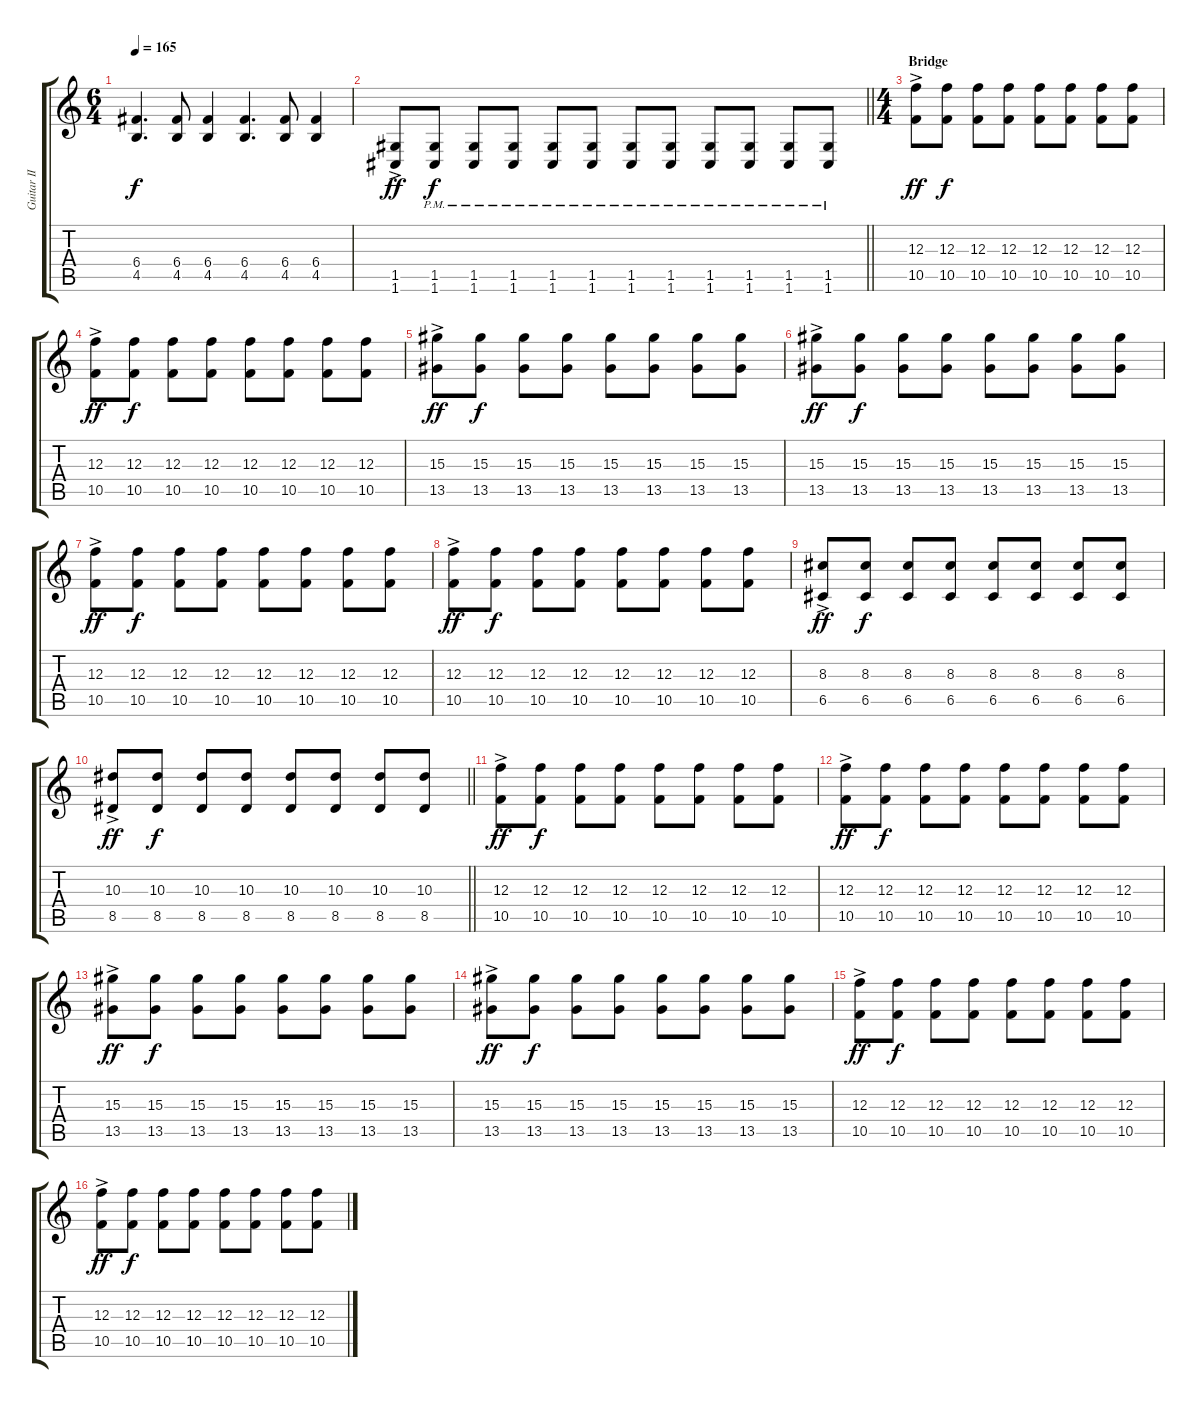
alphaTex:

\track ("Guitar II" "Guitar II") {instrument distortionguitar}
\staff {score tabs}
\tuning (D4 A3 F3 C3 G2 C2) {hide}
\ts (6 4)
\tempo 165
\clef g2
\ks c
(6.4 4.5).4{d dy f} (6.4 4.5).8 (6.4 4.5).4 (6.4 4.5).4{d} (6.4 4.5).8 (6.4 4.5).4 |
\barLineRight lightlight
(1.5{ac} 1.6{ac}).8{dy ff} (1.5{pm} 1.6{pm}).8{dy f} (1.5{pm} 1.6{pm}).8 (1.5{pm} 1.6{pm}).8 (1.5{pm} 1.6{pm}).8 (1.5{pm} 1.6{pm}).8 (1.5{pm} 1.6{pm}).8 (1.5{pm} 1.6{pm}).8 (1.5{pm} 1.6{pm}).8 (1.5{pm} 1.6{pm}).8 (1.5{pm} 1.6{pm}).8 (1.5{pm} 1.6{pm}).8 |
\ts (4 4)
\section ("" "Bridge")
(12.3{ac} 10.5{ac}).8{dy ff volume 8} (12.3 10.5).8{dy f} (12.3 10.5).8 (12.3 10.5).8 (12.3 10.5).8 (12.3 10.5).8 (12.3 10.5).8 (12.3 10.5).8 |
(12.3{ac} 10.5{ac}).8{dy ff} (12.3 10.5).8{dy f} (12.3 10.5).8 (12.3 10.5).8 (12.3 10.5).8 (12.3 10.5).8 (12.3 10.5).8 (12.3 10.5).8 |
(15.3{ac} 13.5{ac}).8{dy ff} (15.3 13.5).8{dy f} (15.3 13.5).8 (15.3 13.5).8 (15.3 13.5).8 (15.3 13.5).8 (15.3 13.5).8 (15.3 13.5).8 |
(15.3{ac} 13.5{ac}).8{dy ff} (15.3 13.5).8{dy f} (15.3 13.5).8 (15.3 13.5).8 (15.3 13.5).8 (15.3 13.5).8 (15.3 13.5).8 (15.3 13.5).8 |
(12.3{ac} 10.5{ac}).8{dy ff} (12.3 10.5).8{dy f} (12.3 10.5).8 (12.3 10.5).8 (12.3 10.5).8 (12.3 10.5).8 (12.3 10.5).8 (12.3 10.5).8 |
(12.3{ac} 10.5{ac}).8{dy ff} (12.3 10.5).8{dy f} (12.3 10.5).8 (12.3 10.5).8 (12.3 10.5).8 (12.3 10.5).8 (12.3 10.5).8 (12.3 10.5).8 |
(8.3{ac} 6.5{ac}).8{dy ff} (8.3 6.5).8{dy f} (8.3 6.5).8 (8.3 6.5).8 (8.3 6.5).8 (8.3 6.5).8 (8.3 6.5).8 (8.3 6.5).8 |
\barLineRight lightlight
(10.3{ac} 8.5{ac}).8{dy ff} (10.3 8.5).8{dy f} (10.3 8.5).8 (10.3 8.5).8 (10.3 8.5).8 (10.3 8.5).8 (10.3 8.5).8 (10.3 8.5).8 |
\section ("" "")
(12.3{ac} 10.5{ac}).8{dy ff volume 9} (12.3 10.5).8{dy f} (12.3 10.5).8 (12.3 10.5).8 (12.3 10.5).8 (12.3 10.5).8 (12.3 10.5).8 (12.3 10.5).8 |
(12.3{ac} 10.5{ac}).8{dy ff} (12.3 10.5).8{dy f} (12.3 10.5).8 (12.3 10.5).8 (12.3 10.5).8 (12.3 10.5).8 (12.3 10.5).8 (12.3 10.5).8 |
(15.3{ac} 13.5{ac}).8{dy ff} (15.3 13.5).8{dy f} (15.3 13.5).8 (15.3 13.5).8 (15.3 13.5).8 (15.3 13.5).8 (15.3 13.5).8 (15.3 13.5).8 |
(15.3{ac} 13.5{ac}).8{dy ff} (15.3 13.5).8{dy f} (15.3 13.5).8 (15.3 13.5).8 (15.3 13.5).8 (15.3 13.5).8 (15.3 13.5).8 (15.3 13.5).8 |
(12.3{ac} 10.5{ac}).8{dy ff} (12.3 10.5).8{dy f} (12.3 10.5).8 (12.3 10.5).8 (12.3 10.5).8 (12.3 10.5).8 (12.3 10.5).8 (12.3 10.5).8 |
(12.3{ac} 10.5{ac}).8{dy ff} (12.3 10.5).8{dy f} (12.3 10.5).8 (12.3 10.5).8 (12.3 10.5).8 (12.3 10.5).8 (12.3 10.5).8 (12.3 10.5).8
